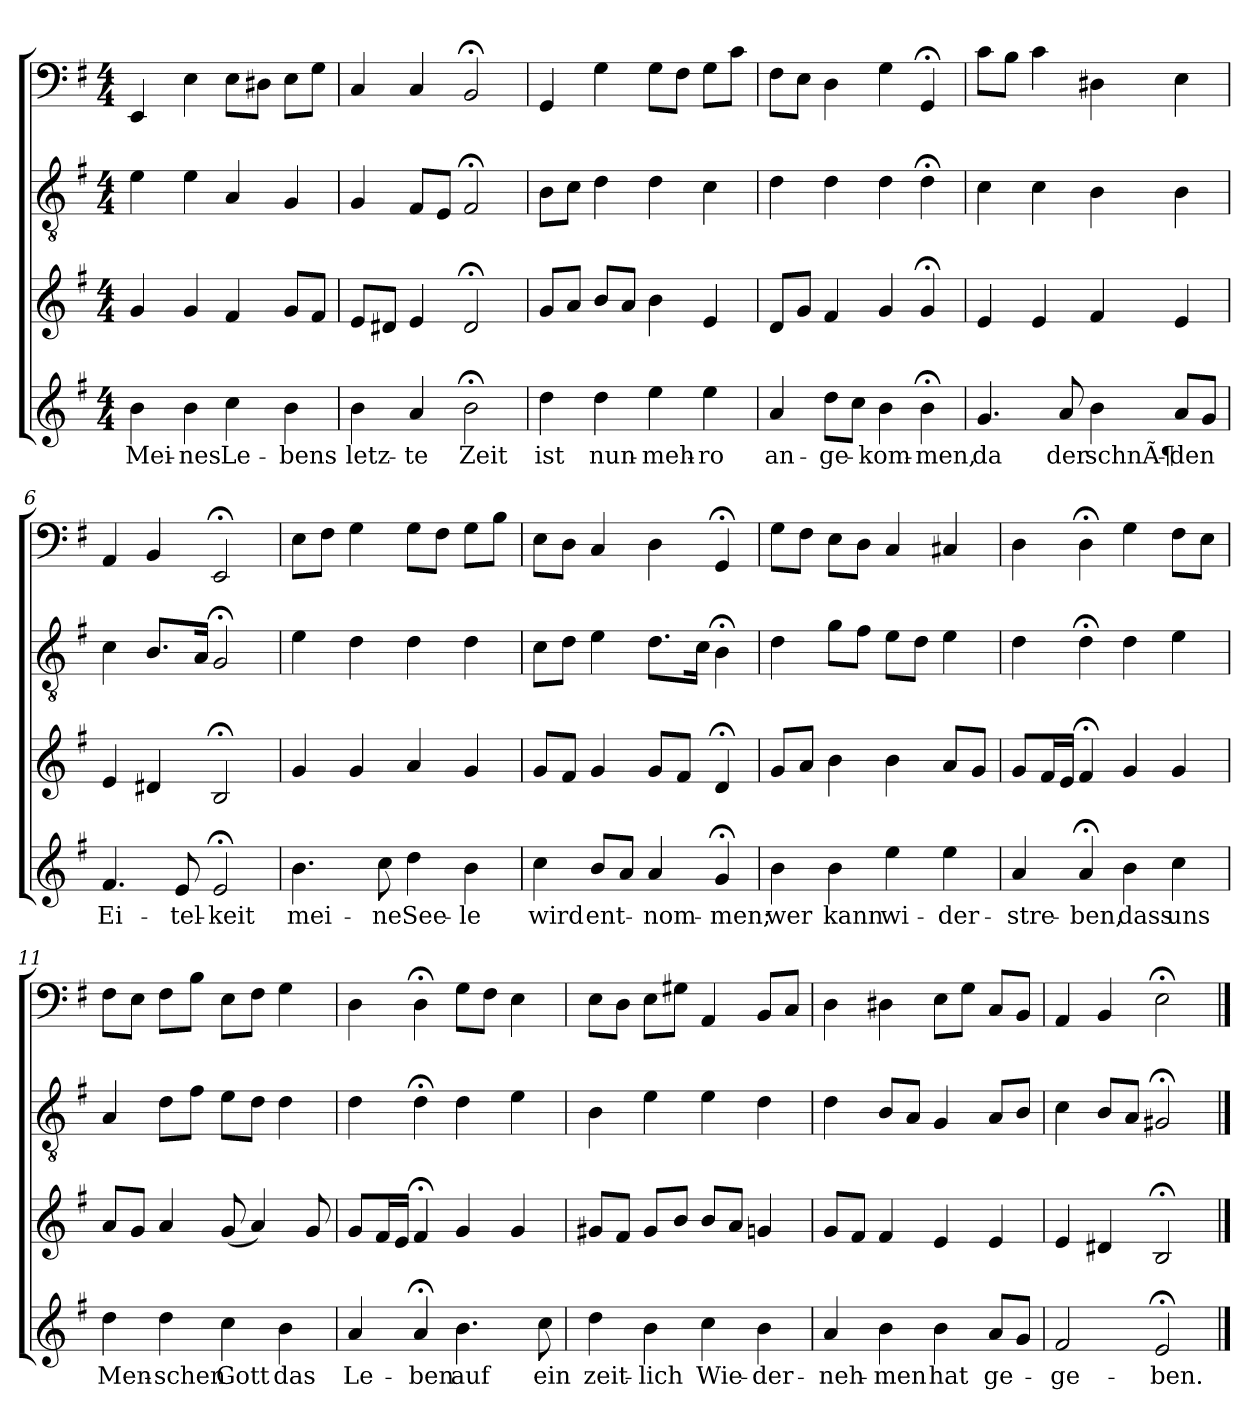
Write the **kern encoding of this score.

**kern	**text	**kern	**kern	**kern
*part4	*part4	*part3	*part2	*part1
*staff4	*staff4	*staff3	*staff2	*staff1
*clefG2	*	*clefG2	*clefGv2	*clefF4
*k[f#]	*	*k[f#]	*k[f#]	*k[f#]
*e:	*	*e:	*e:	*e:
*M4/4	*	*M4/4	*M4/4	*M4/4
=1	=1	=1	=1	=1
4b	Mei-	4g	4e	4EE
4b	-nes	4g	4e	4E
4cc	Le-	4f#	4A	8EL
.	.	.	.	8D#XJ
4b	-bens	8gL	4G	8EL
.	.	8f#J	.	8GJ
=2	=2	=2	=2	=2
4b	letz-	8eL	4G	4C
.	.	8d#XJ	.	.
4a	-te	4e	8F#L	4C
.	.	.	8EJ	.
2b;<	Zeit	2d#;<	2F#;<	2BB;<
=3	=3	=3	=3	=3
4dd	ist	8gL	8BL	4GG
.	.	8aJ	8cJ	.
4dd	nun-	8bL	4d	4G
.	.	8aJ	.	.
4ee	-meh-	4b	4d	8GL
.	.	.	.	8F#J
4ee	-ro	4e	4c	8GL
.	.	.	.	8cJ
=4	=4	=4	=4	=4
4a	an-	8dL	4d	8F#L
.	.	8gJ	.	8EJ
8ddL	-ge-	4f#	4d	4D
8ccJ	.	.	.	.
4b	-kom-	4g	4d	4G
4b;<	-men,	4g;<	4d;<	4GG;<
=5	=5	=5	=5	=5
4.g	da	4e	4c	8cL
.	.	.	.	8BJ
.	.	4e	4c	4c
8a	der	.	.	.
4b	schnÃ¶-	4f#	4B	4D#X
8aL	-den	4e	4B	4E
8gJ	.	.	.	.
=6	=6	=6	=6	=6
4.f#	Ei-	4e	4c	4AA
.	.	4d#X	8.BL	4BB
8e	-tel-	.	.	.
.	.	.	16AJk	.
2e;<	-keit	2B;<	2G;<	2EE;<
=7	=7	=7	=7	=7
4.b	mei-	4g	4e	8EL
.	.	.	.	8F#J
.	.	4g	4d	4G
8cc	-ne	.	.	.
4dd	See-	4a	4d	8GL
.	.	.	.	8F#J
4b	-le	4g	4d	8GL
.	.	.	.	8BJ
=8	=8	=8	=8	=8
4cc	wird	8gL	8cL	8EL
.	.	8f#J	8dJ	8DJ
8bL	ent-	4g	4e	4C
8aJ	.	.	.	.
4a	-nom-	8gL	8.dL	4D
.	.	8f#J	.	.
.	.	.	16cJk	.
4g;<	-men;	4d;<	4B;<	4GG;<
=9	=9	=9	=9	=9
4b	wer	8gL	4d	8GL
.	.	8aJ	.	8F#J
4b	kann	4b	8gL	8EL
.	.	.	8f#J	8DJ
4ee	wi-	4b	8eL	4C
.	.	.	8dJ	.
4ee	-der-	8aL	4e	4C#X
.	.	8gJ	.	.
=10	=10	=10	=10	=10
4a	-stre-	8gL	4d	4D
.	.	16f#L	.	.
.	.	16eJJ	.	.
4a;<	-ben,	4f#;<	4d;<	4D;<
4b	dass	4g	4d	4G
4cc	uns	4g	4e	8F#L
.	.	.	.	8EJ
=11	=11	=11	=11	=11
4dd	Men-	8aL	4A	8F#L
.	.	8gJ	.	8EJ
4dd	-schen	4a	8dL	8F#L
.	.	.	8f#J	8BJ
4cc	Gott	(8g	8eL	8EL
.	.	4a)	8dJ	8F#J
4b	das	.	4d	4G
.	.	8g	.	.
=12	=12	=12	=12	=12
4a	Le-	8gL	4d	4D
.	.	16f#L	.	.
.	.	16eJJ	.	.
4a;<	-ben	4f#;<	4d;<	4D;<
4.b	auf	4g	4d	8GL
.	.	.	.	8F#J
.	.	4g	4e	4E
8cc	ein	.	.	.
=13	=13	=13	=13	=13
4dd	zeit-	8g#XL	4B	8EL
.	.	8f#J	.	8DJ
4b	-lich	8g#L	4e	8EL
.	.	8bJ	.	8G#XJ
4cc	Wie-	8bL	4e	4AA
.	.	8aJ	.	.
4b	-der-	4gn	4d	8BBL
.	.	.	.	8CJ
=14	=14	=14	=14	=14
4a	-neh-	8gL	4d	4D
.	.	8f#J	.	.
4b	-men	4f#	8BL	4D#X
.	.	.	8AJ	.
4b	hat	4e	4G	8EL
.	.	.	.	8GJ
8aL	ge-	4e	8AL	8CL
8gJ	.	.	8BJ	8BBJ
=15	=15	=15	=15	=15
2f#	-ge-	4e	4c	4AA
.	.	4d#X	8BL	4BB
.	.	.	8AJ	.
2e;<	-ben.	2B;<	2G#X;<	2E;<
==	==	==	==	==
*-	*-	*-	*-	*-
